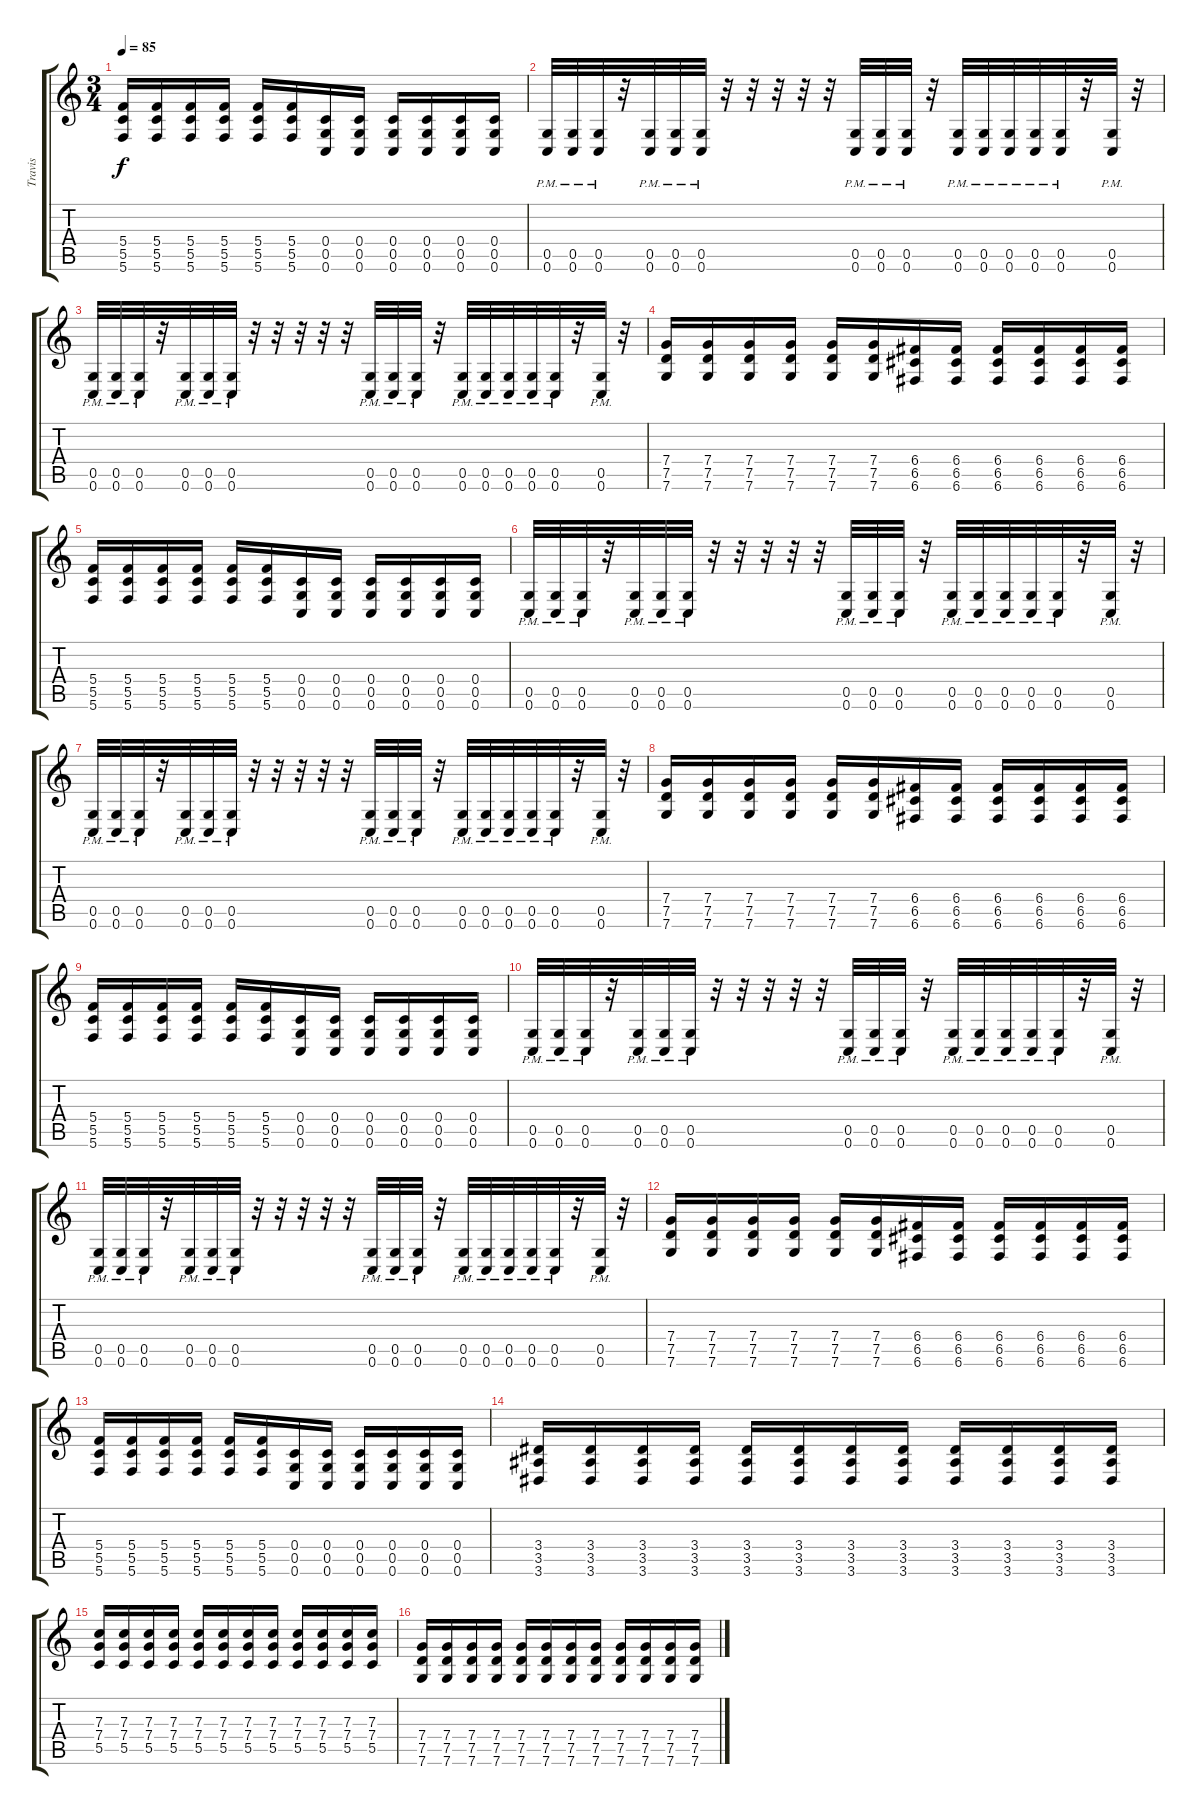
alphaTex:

\track ("Travis" "Travis") {instrument overdrivenguitar}
\staff {score tabs}
\tuning (D4 A3 F3 C3 G2 C2) {hide}
\ts (3 4)
\tempo 85
\clef g2
\ks c
(5.4 5.5 5.6).16{dy f} (5.4 5.5 5.6).16 (5.4 5.5 5.6).16 (5.4 5.5 5.6).16 (5.4 5.5 5.6).16 (5.4 5.5 5.6).16 (0.4 0.5 0.6).16 (0.4 0.5 0.6).16 (0.4 0.5 0.6).16 (0.4 0.5 0.6).16 (0.4 0.5 0.6).16 (0.4 0.5 0.6).16 |
(0.5{pm} 0.6{pm}).32 (0.5{pm} 0.6{pm}).32 (0.5{pm} 0.6{pm}).32 r.32 (0.5{pm} 0.6{pm}).32 (0.5{pm} 0.6{pm}).32 (0.5{pm} 0.6{pm}).32 r.32 r.32 r.32 r.32 r.32 (0.5{pm} 0.6{pm}).32 (0.5{pm} 0.6{pm}).32 (0.5{pm} 0.6{pm}).32 r.32 (0.5{pm} 0.6{pm}).32 (0.5{pm} 0.6{pm}).32 (0.5{pm} 0.6{pm}).32 (0.5{pm} 0.6{pm}).32 (0.5{pm} 0.6{pm}).32 r.32 (0.5{pm} 0.6{pm}).32 r.32 |
(0.5{pm} 0.6{pm}).32 (0.5{pm} 0.6{pm}).32 (0.5{pm} 0.6{pm}).32 r.32 (0.5{pm} 0.6{pm}).32 (0.5{pm} 0.6{pm}).32 (0.5{pm} 0.6{pm}).32 r.32 r.32 r.32 r.32 r.32 (0.5{pm} 0.6{pm}).32 (0.5{pm} 0.6{pm}).32 (0.5{pm} 0.6{pm}).32 r.32 (0.5{pm} 0.6{pm}).32 (0.5{pm} 0.6{pm}).32 (0.5{pm} 0.6{pm}).32 (0.5{pm} 0.6{pm}).32 (0.5{pm} 0.6{pm}).32 r.32 (0.5{pm} 0.6{pm}).32 r.32 |
(7.4 7.5 7.6).16 (7.4 7.5 7.6).16 (7.4 7.5 7.6).16 (7.4 7.5 7.6).16 (7.4 7.5 7.6).16 (7.4 7.5 7.6).16 (6.4 6.5 6.6).16 (6.4 6.5 6.6).16 (6.4 6.5 6.6).16 (6.4 6.5 6.6).16 (6.4 6.5 6.6).16 (6.4 6.5 6.6).16 |
(5.4 5.5 5.6).16 (5.4 5.5 5.6).16 (5.4 5.5 5.6).16 (5.4 5.5 5.6).16 (5.4 5.5 5.6).16 (5.4 5.5 5.6).16 (0.4 0.5 0.6).16 (0.4 0.5 0.6).16 (0.4 0.5 0.6).16 (0.4 0.5 0.6).16 (0.4 0.5 0.6).16 (0.4 0.5 0.6).16 |
(0.5{pm} 0.6{pm}).32 (0.5{pm} 0.6{pm}).32 (0.5{pm} 0.6{pm}).32 r.32 (0.5{pm} 0.6{pm}).32 (0.5{pm} 0.6{pm}).32 (0.5{pm} 0.6{pm}).32 r.32 r.32 r.32 r.32 r.32 (0.5{pm} 0.6{pm}).32 (0.5{pm} 0.6{pm}).32 (0.5{pm} 0.6{pm}).32 r.32 (0.5{pm} 0.6{pm}).32 (0.5{pm} 0.6{pm}).32 (0.5{pm} 0.6{pm}).32 (0.5{pm} 0.6{pm}).32 (0.5{pm} 0.6{pm}).32 r.32 (0.5{pm} 0.6{pm}).32 r.32 |
(0.5{pm} 0.6{pm}).32 (0.5{pm} 0.6{pm}).32 (0.5{pm} 0.6{pm}).32 r.32 (0.5{pm} 0.6{pm}).32 (0.5{pm} 0.6{pm}).32 (0.5{pm} 0.6{pm}).32 r.32 r.32 r.32 r.32 r.32 (0.5{pm} 0.6{pm}).32 (0.5{pm} 0.6{pm}).32 (0.5{pm} 0.6{pm}).32 r.32 (0.5{pm} 0.6{pm}).32 (0.5{pm} 0.6{pm}).32 (0.5{pm} 0.6{pm}).32 (0.5{pm} 0.6{pm}).32 (0.5{pm} 0.6{pm}).32 r.32 (0.5{pm} 0.6{pm}).32 r.32 |
(7.4 7.5 7.6).16 (7.4 7.5 7.6).16 (7.4 7.5 7.6).16 (7.4 7.5 7.6).16 (7.4 7.5 7.6).16 (7.4 7.5 7.6).16 (6.4 6.5 6.6).16 (6.4 6.5 6.6).16 (6.4 6.5 6.6).16 (6.4 6.5 6.6).16 (6.4 6.5 6.6).16 (6.4 6.5 6.6).16 |
(5.4 5.5 5.6).16 (5.4 5.5 5.6).16 (5.4 5.5 5.6).16 (5.4 5.5 5.6).16 (5.4 5.5 5.6).16 (5.4 5.5 5.6).16 (0.4 0.5 0.6).16 (0.4 0.5 0.6).16 (0.4 0.5 0.6).16 (0.4 0.5 0.6).16 (0.4 0.5 0.6).16 (0.4 0.5 0.6).16 |
(0.5{pm} 0.6{pm}).32 (0.5{pm} 0.6{pm}).32 (0.5{pm} 0.6{pm}).32 r.32 (0.5{pm} 0.6{pm}).32 (0.5{pm} 0.6{pm}).32 (0.5{pm} 0.6{pm}).32 r.32 r.32 r.32 r.32 r.32 (0.5{pm} 0.6{pm}).32 (0.5{pm} 0.6{pm}).32 (0.5{pm} 0.6{pm}).32 r.32 (0.5{pm} 0.6{pm}).32 (0.5{pm} 0.6{pm}).32 (0.5{pm} 0.6{pm}).32 (0.5{pm} 0.6{pm}).32 (0.5{pm} 0.6{pm}).32 r.32 (0.5{pm} 0.6{pm}).32 r.32 |
(0.5{pm} 0.6{pm}).32 (0.5{pm} 0.6{pm}).32 (0.5{pm} 0.6{pm}).32 r.32 (0.5{pm} 0.6{pm}).32 (0.5{pm} 0.6{pm}).32 (0.5{pm} 0.6{pm}).32 r.32 r.32 r.32 r.32 r.32 (0.5{pm} 0.6{pm}).32 (0.5{pm} 0.6{pm}).32 (0.5{pm} 0.6{pm}).32 r.32 (0.5{pm} 0.6{pm}).32 (0.5{pm} 0.6{pm}).32 (0.5{pm} 0.6{pm}).32 (0.5{pm} 0.6{pm}).32 (0.5{pm} 0.6{pm}).32 r.32 (0.5{pm} 0.6{pm}).32 r.32 |
(7.4 7.5 7.6).16 (7.4 7.5 7.6).16 (7.4 7.5 7.6).16 (7.4 7.5 7.6).16 (7.4 7.5 7.6).16 (7.4 7.5 7.6).16 (6.4 6.5 6.6).16 (6.4 6.5 6.6).16 (6.4 6.5 6.6).16 (6.4 6.5 6.6).16 (6.4 6.5 6.6).16 (6.4 6.5 6.6).16 |
(5.4 5.5 5.6).16 (5.4 5.5 5.6).16 (5.4 5.5 5.6).16 (5.4 5.5 5.6).16 (5.4 5.5 5.6).16 (5.4 5.5 5.6).16 (0.4 0.5 0.6).16 (0.4 0.5 0.6).16 (0.4 0.5 0.6).16 (0.4 0.5 0.6).16 (0.4 0.5 0.6).16 (0.4 0.5 0.6).16 |
(3.4 3.5 3.6).16 (3.4 3.5 3.6).16 (3.4 3.5 3.6).16 (3.4 3.5 3.6).16 (3.4 3.5 3.6).16 (3.4 3.5 3.6).16 (3.4 3.5 3.6).16 (3.4 3.5 3.6).16 (3.4 3.5 3.6).16 (3.4 3.5 3.6).16 (3.4 3.5 3.6).16 (3.4 3.5 3.6).16 |
(7.3 7.4 5.5).16 (7.3 7.4 5.5).16 (7.3 7.4 5.5).16 (7.3 7.4 5.5).16 (7.3 7.4 5.5).16 (7.3 7.4 5.5).16 (7.3 7.4 5.5).16 (7.3 7.4 5.5).16 (7.3 7.4 5.5).16 (7.3 7.4 5.5).16 (7.3 7.4 5.5).16 (7.3 7.4 5.5).16 |
(7.4 7.5 7.6).16 (7.4 7.5 7.6).16 (7.4 7.5 7.6).16 (7.4 7.5 7.6).16 (7.4 7.5 7.6).16 (7.4 7.5 7.6).16 (7.4 7.5 7.6).16 (7.4 7.5 7.6).16 (7.4 7.5 7.6).16 (7.4 7.5 7.6).16 (7.4 7.5 7.6).16 (7.4 7.5 7.6).16
